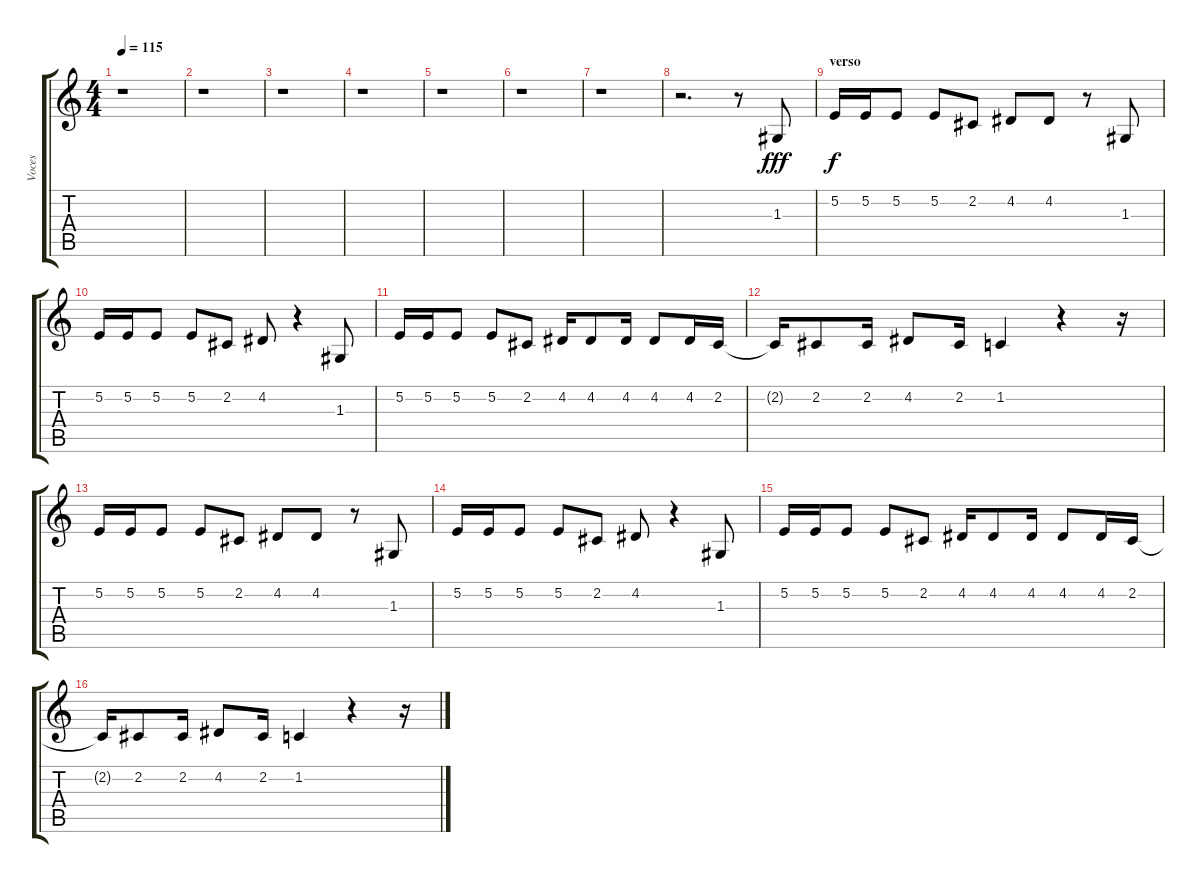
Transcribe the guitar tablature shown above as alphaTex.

\track ("Voces" "Voces") {instrument flute}
\staff {score tabs}
\tuning (E4 B3 G3 D3 A2 E2) {hide}
\ts (4 4)
\tempo 115
\clef g2
\ks c
r.1{dy fff instrument flute} |
r.1 |
r.1 |
r.1 |
r.1 |
r.1 |
r.1 |
r.2{d} r.8 1.3.8 |
\section ("" "verso")
5.2.16{dy f} 5.2.16 5.2.8 5.2.8 2.2.8 4.2.8 4.2.8 r.8 1.3.8 |
5.2.16 5.2.16 5.2.8 5.2.8 2.2.8 4.2.8 r.4 1.3.8 |
5.2.16 5.2.16 5.2.8 5.2.8 2.2.8 4.2.16 4.2.8 4.2.16 4.2.8 4.2.16 2.2.16 |
2.2{t}.16 2.2.8 2.2.16 4.2.8 2.2.16 1.2.4 r.4 r.16 |
5.2.16 5.2.16 5.2.8 5.2.8 2.2.8 4.2.8 4.2.8 r.8 1.3.8 |
5.2.16 5.2.16 5.2.8 5.2.8 2.2.8 4.2.8 r.4 1.3.8 |
5.2.16 5.2.16 5.2.8 5.2.8 2.2.8 4.2.16 4.2.8 4.2.16 4.2.8 4.2.16 2.2.16 |
2.2{t}.16 2.2.8 2.2.16 4.2.8 2.2.16 1.2.4 r.4 r.16
